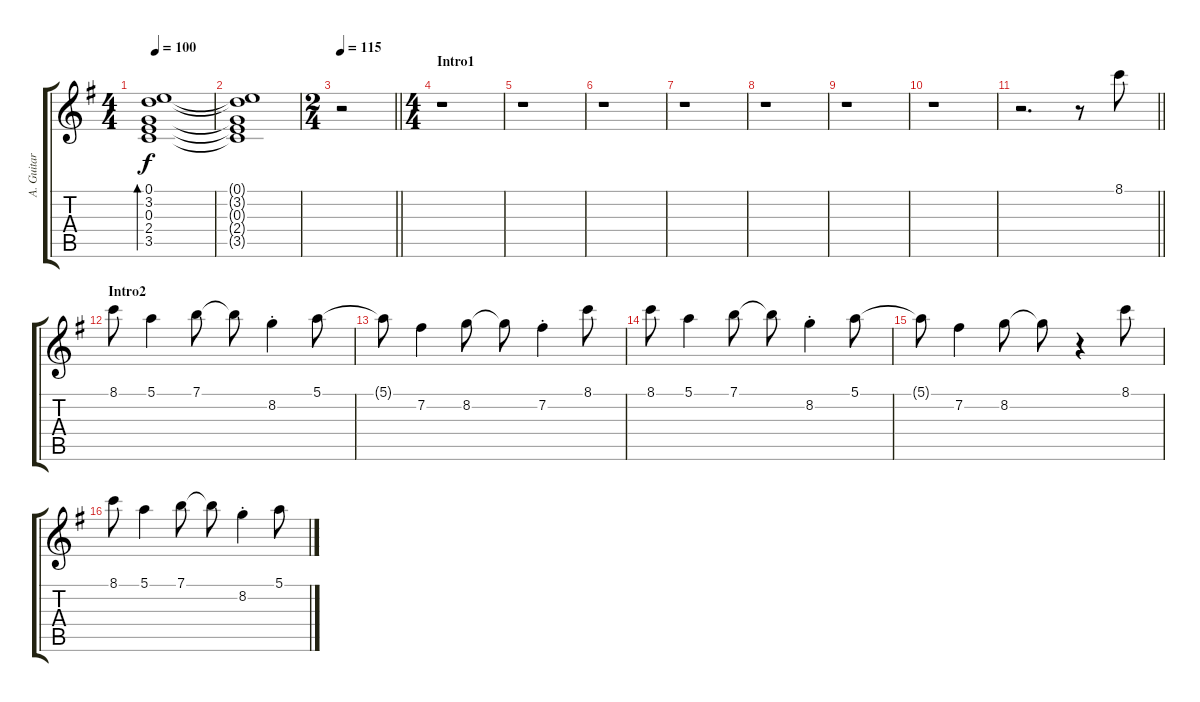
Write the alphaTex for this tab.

\track ("A. Guitar I" "A. Guitar ") {instrument acousticguitarsteel}
\staff {score tabs}
\tuning (E4 B3 G3 D3 A2 E2) {hide}
\ts (4 4)
\tempo 100
\clef g2
\ks g
(0.1 3.2 0.3 2.4 3.5).1{bd 240 dy f} |
(0.1{t} 3.2{t} 0.3{t} 2.4{t} 3.5{t}).1 |
\ts (2 4)
\tempo 115
\barLineRight lightlight
r.2 |
\ts (4 4)
\section ("" "Intro1")
r.1 |
r.1 |
r.1 |
r.1 |
r.1 |
r.1 |
r.1 |
\barLineRight lightlight
r.2{d} r.8 8.1.8 |
\section ("" "Intro2")
8.1.8 5.1.4 7.1.8 7.1{t}.8 8.2{st}.4 5.1.8 |
5.1{t}.8 7.2.4 8.2.8 8.2{t}.8 7.2{st}.4 8.1.8 |
8.1.8 5.1.4 7.1.8 7.1{t}.8 8.2{st}.4 5.1.8 |
5.1{t}.8 7.2.4 8.2.8 8.2{t}.8 r.4 8.1.8 |
8.1.8 5.1.4 7.1.8 7.1{t}.8 8.2{st}.4 5.1.8
